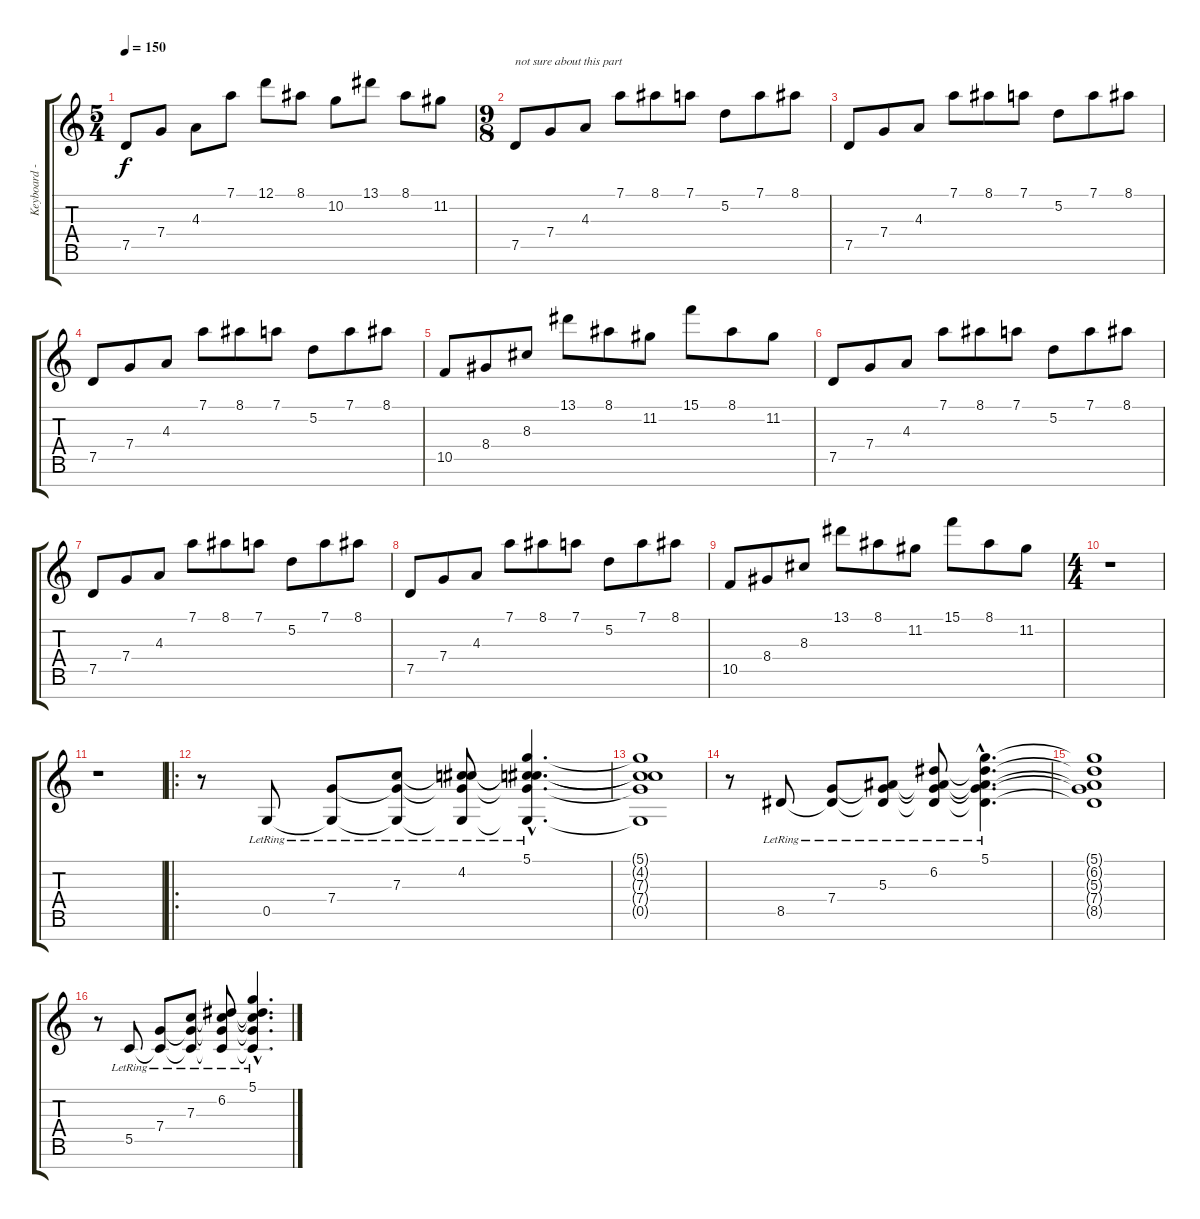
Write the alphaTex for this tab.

\track ("Keyboard - Leads" "Keyboard -") {instrument lead2sawtooth}
\staff {score tabs}
\tuning (D5 A4 F4 C4 G3 D3 A2) {hide}
\ts (5 4)
\tempo 150
\clef g2
\ks aminor
7.5.8{dy f} 7.4.8 4.3.8 7.1.8 12.1.8 8.1.8 10.2.8 13.1.8 8.1.8 11.2.8 |
\ts (9 8)
7.5.8{txt "not sure about this part"} 7.4.8 4.3.8 7.1.8 8.1.8 7.1.8 5.2.8 7.1.8 8.1.8 |
7.5.8 7.4.8 4.3.8 7.1.8 8.1.8 7.1.8 5.2.8 7.1.8 8.1.8 |
7.5.8 7.4.8 4.3.8 7.1.8 8.1.8 7.1.8 5.2.8 7.1.8 8.1.8 |
10.5.8 8.4.8 8.3.8 13.1.8 8.1.8 11.2.8 15.1.8 8.1.8 11.2.8 |
7.5.8 7.4.8 4.3.8 7.1.8 8.1.8 7.1.8 5.2.8 7.1.8 8.1.8 |
7.5.8 7.4.8 4.3.8 7.1.8 8.1.8 7.1.8 5.2.8 7.1.8 8.1.8 |
7.5.8 7.4.8 4.3.8 7.1.8 8.1.8 7.1.8 5.2.8 7.1.8 8.1.8 |
10.5.8 8.4.8 8.3.8 13.1.8 8.1.8 11.2.8 15.1.8 8.1.8 11.2.8 |
\ts (4 4)
r.1 |
r.1 |
\ro
r.8 0.5{lr}.8{volume 10 instrument fx4atmosphere} (7.4{lr} 0.5{t}).8 (7.3{lr} 7.4{t} 0.5{t}).8 (4.2{lr} 7.3{t} 7.4{t} 0.5{t}).8 (5.1{hac lr} 4.2{hac t} 7.3{hac t} 7.4{hac t} 0.5{hac t}).4{d} |
(5.1{t} 4.2{t} 7.3{t} 7.4{t} 0.5{t}).1 |
r.8 8.5{lr}.8 (7.4{lr} 8.5{t}).8 (5.3{lr} 7.4{t} 8.5{t}).8 (6.2{lr} 5.3{t} 7.4{t} 8.5{t}).8 (5.1{hac lr} 6.2{hac t} 5.3{hac t} 7.4{hac t} 8.5{hac t}).4{d} |
(5.1{t} 6.2{t} 5.3{t} 7.4{t} 8.5{t}).1 |
r.8 5.5{lr}.8 (7.4{lr} 5.5{t}).8 (7.3{lr} 7.4{t} 5.5{t}).8 (6.2{lr} 7.3{t} 7.4{t} 5.5{t}).8 (5.1{hac lr} 6.2{hac t} 7.3{hac t} 7.4{hac t} 5.5{hac t}).4{d}
